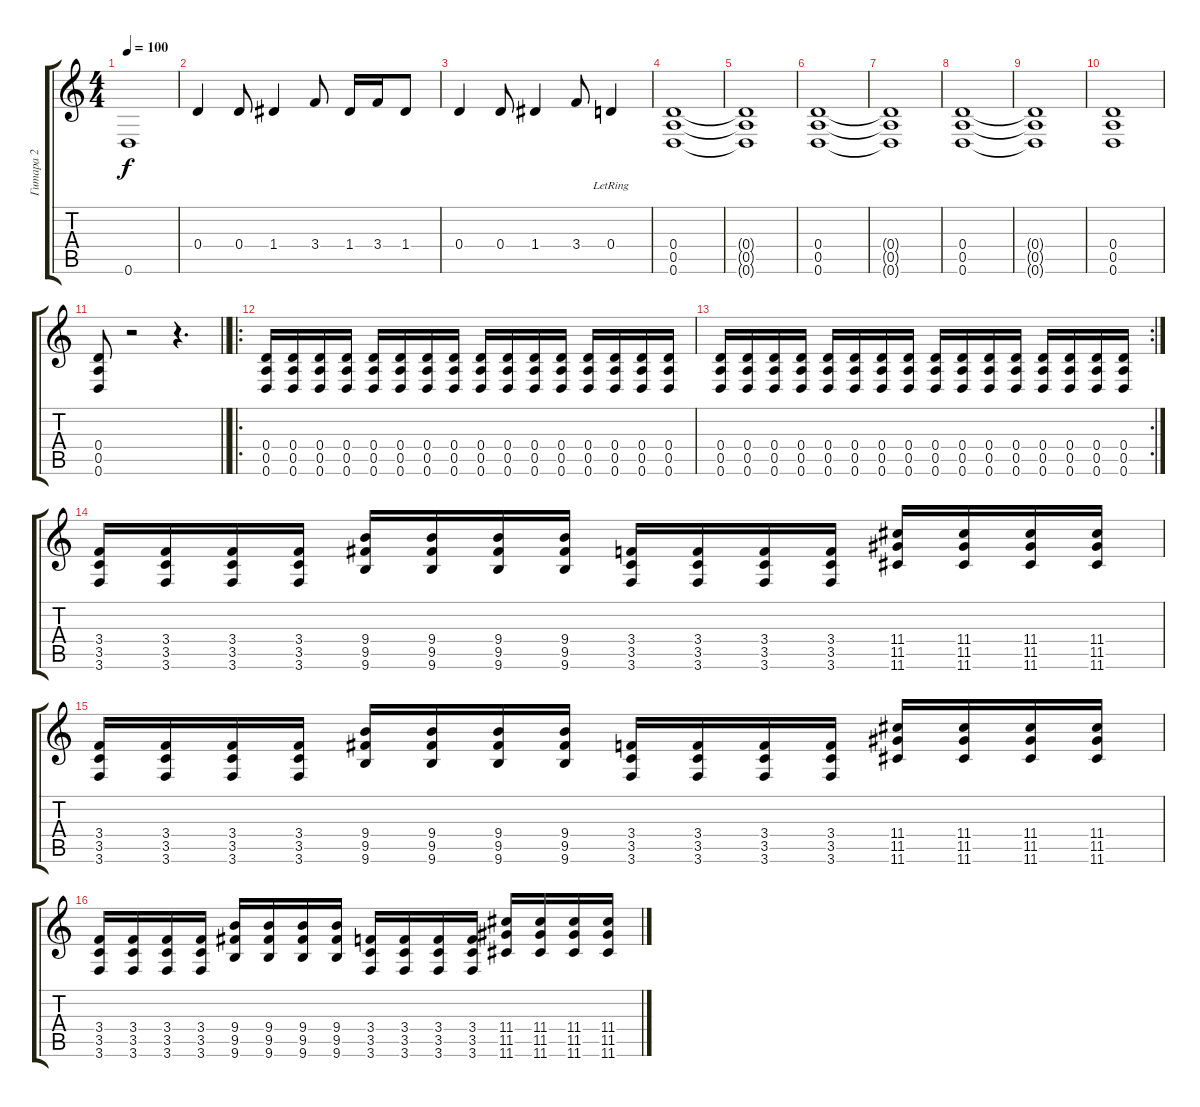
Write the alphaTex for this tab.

\track ("Гитара 2" "Гитара 2") {instrument distortionguitar}
\staff {score tabs}
\tuning (E4 B3 G3 D3 A2 D2) {hide}
\ts (4 4)
\tempo 100
\clef g2
\ks c
0.6{t}.1{dy f} |
0.4.4 0.4.8 1.4.4 3.4.8 1.4.16 3.4.16 1.4.8 |
0.4.4 0.4.8 1.4.4 3.4.8 0.4{lr}.4 |
(0.4 0.5 0.6).1 |
(0.4{t} 0.5{t} 0.6{t}).1 |
(0.4 0.5 0.6).1 |
(0.4{t} 0.5{t} 0.6{t}).1 |
(0.4 0.5 0.6).1 |
(0.4{t} 0.5{t} 0.6{t}).1 |
(0.4 0.5 0.6).1 |
\barLineRight lightlight
(0.4 0.5 0.6).8 r.2 r.4{d} |
\ro
(0.4 0.5 0.6).16 (0.4 0.5 0.6).16 (0.4 0.5 0.6).16 (0.4 0.5 0.6).16 (0.4 0.5 0.6).16 (0.4 0.5 0.6).16 (0.4 0.5 0.6).16 (0.4 0.5 0.6).16 (0.4 0.5 0.6).16 (0.4 0.5 0.6).16 (0.4 0.5 0.6).16 (0.4 0.5 0.6).16 (0.4 0.5 0.6).16 (0.4 0.5 0.6).16 (0.4 0.5 0.6).16 (0.4 0.5 0.6).16 |
\rc 2
(0.4 0.5 0.6).16 (0.4 0.5 0.6).16 (0.4 0.5 0.6).16 (0.4 0.5 0.6).16 (0.4 0.5 0.6).16 (0.4 0.5 0.6).16 (0.4 0.5 0.6).16 (0.4 0.5 0.6).16 (0.4 0.5 0.6).16 (0.4 0.5 0.6).16 (0.4 0.5 0.6).16 (0.4 0.5 0.6).16 (0.4 0.5 0.6).16 (0.4 0.5 0.6).16 (0.4 0.5 0.6).16 (0.4 0.5 0.6).16 |
(3.4 3.5 3.6).16 (3.4 3.5 3.6).16 (3.4 3.5 3.6).16 (3.4 3.5 3.6).16 (9.4 9.5 9.6).16 (9.4 9.5 9.6).16 (9.4 9.5 9.6).16 (9.4 9.5 9.6).16 (3.4 3.5 3.6).16 (3.4 3.5 3.6).16 (3.4 3.5 3.6).16 (3.4 3.5 3.6).16 (11.4 11.5 11.6).16 (11.4 11.5 11.6).16 (11.4 11.5 11.6).16 (11.4 11.5 11.6).16 |
(3.4 3.5 3.6).16 (3.4 3.5 3.6).16 (3.4 3.5 3.6).16 (3.4 3.5 3.6).16 (9.4 9.5 9.6).16 (9.4 9.5 9.6).16 (9.4 9.5 9.6).16 (9.4 9.5 9.6).16 (3.4 3.5 3.6).16 (3.4 3.5 3.6).16 (3.4 3.5 3.6).16 (3.4 3.5 3.6).16 (11.4 11.5 11.6).16 (11.4 11.5 11.6).16 (11.4 11.5 11.6).16 (11.4 11.5 11.6).16 |
(3.4 3.5 3.6).16 (3.4 3.5 3.6).16 (3.4 3.5 3.6).16 (3.4 3.5 3.6).16 (9.4 9.5 9.6).16 (9.4 9.5 9.6).16 (9.4 9.5 9.6).16 (9.4 9.5 9.6).16 (3.4 3.5 3.6).16 (3.4 3.5 3.6).16 (3.4 3.5 3.6).16 (3.4 3.5 3.6).16 (11.4 11.5 11.6).16 (11.4 11.5 11.6).16 (11.4 11.5 11.6).16 (11.4 11.5 11.6).16
